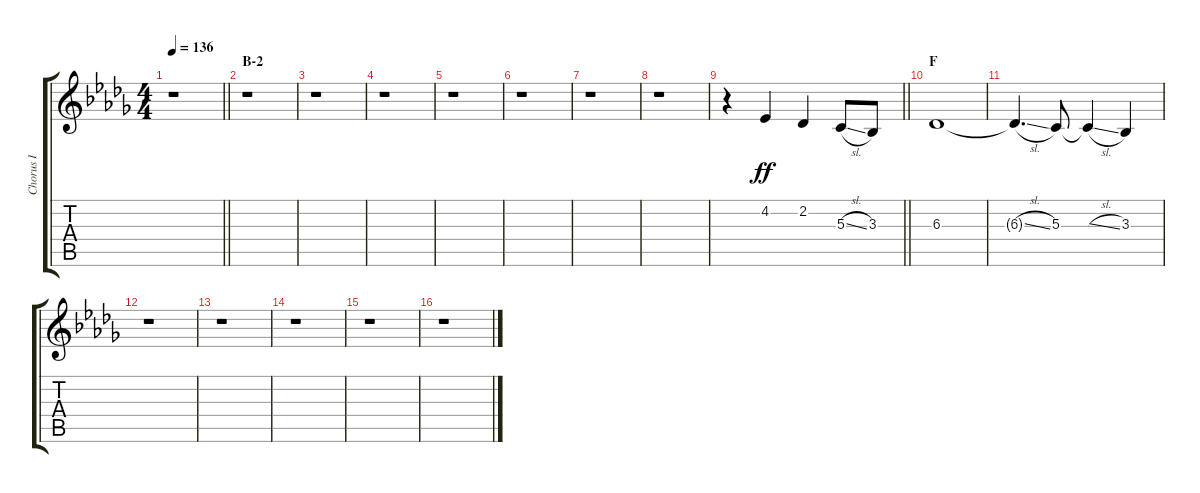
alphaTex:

\track ("Chorus I" "Chorus I") {instrument voiceoohs}
\staff {score tabs}
\tuning (E4 B3 G3 D3 A2 E2) {hide}
\ts (4 4)
\tempo 136
\clef g2
\barLineRight lightlight
\ks db
r.1{dy ff} |
\section ("" "B-2")
r.1 |
r.1 |
r.1 |
r.1 |
r.1 |
r.1 |
r.1 |
\barLineRight lightlight
r.4 4.2.4 2.2.4 5.3{sl}.8 3.3.8 |
\section ("" "F")
6.3.1 |
6.3{sl t}.4{d} 5.3.8 5.3{sl t}.4 3.3.4 |
r.1 |
r.1 |
r.1 |
r.1 |
r.1
